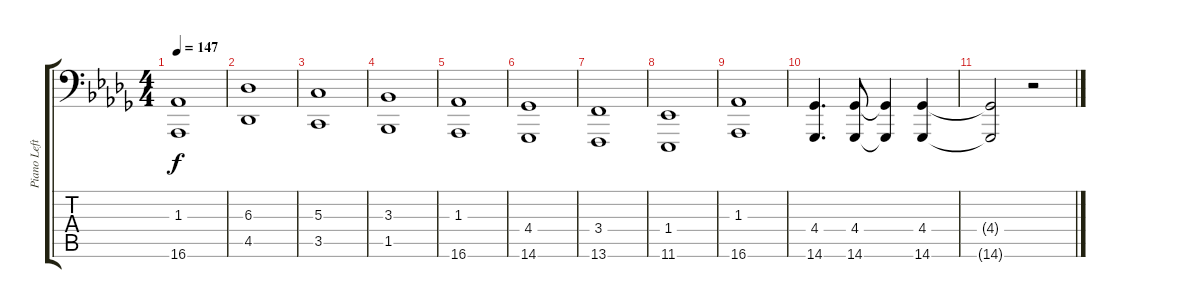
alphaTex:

\track ("Piano Left (Kotobuki Tsumugi)" "Piano Left") {instrument acousticgrandpiano}
\staff {score tabs}
\tuning (E3 B2 G2 D2 A1 E0) {hide}
\ts (4 4)
\tempo 147
\clef f4
\ks db
(1.3 16.6).1{dy f} |
(6.3 4.5).1 |
(5.3 3.5).1 |
(3.3 1.5).1 |
(1.3 16.6).1 |
(4.4 14.6).1 |
(3.4 13.6).1 |
(1.4 11.6).1 |
(1.3 16.6).1 |
(4.4 14.6).4{d} (4.4 14.6).8 (4.4{t} 14.6{t}).4 (4.4 14.6).4 |
(4.4{t} 14.6{t}).2 r.2
